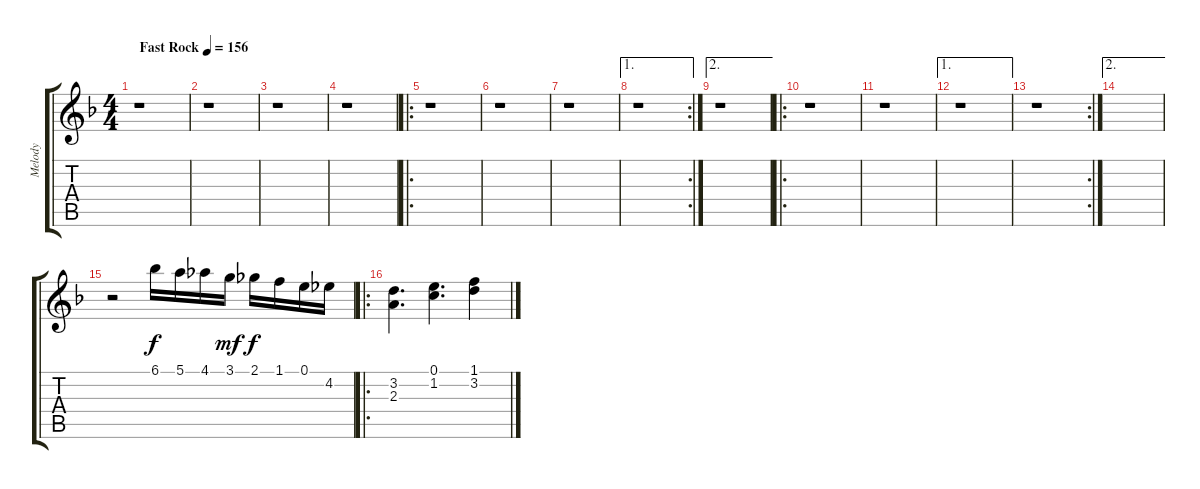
\track ("Melody" "Melody") {instrument distortionguitar}
\staff {score tabs}
\tuning (E4 B3 G3 D3 A2 E2) {hide}
\ts (4 4)
\tempo (156 "Fast Rock")
\clef g2
\ks f
r.1{dy f instrument distortionguitar} |
r.1 |
r.1 |
r.1 |
\ro
r.1 |
r.1 |
r.1 |
\ae 1
\rc 2
r.1 |
\ae 2
r.1 |
\ro
r.1 |
r.1 |
\ae 1
r.1 |
\rc 2
r.1 |
\ae 2
|
r.2 6.1.16 5.1.16 4.1.16 3.1.16{dy mf} 2.1.16{dy f} 1.1.16 0.1.16 4.2.16 |
\ro
(3.2 2.3).4{d} (0.1 1.2).4{d} (1.1 3.2).4
